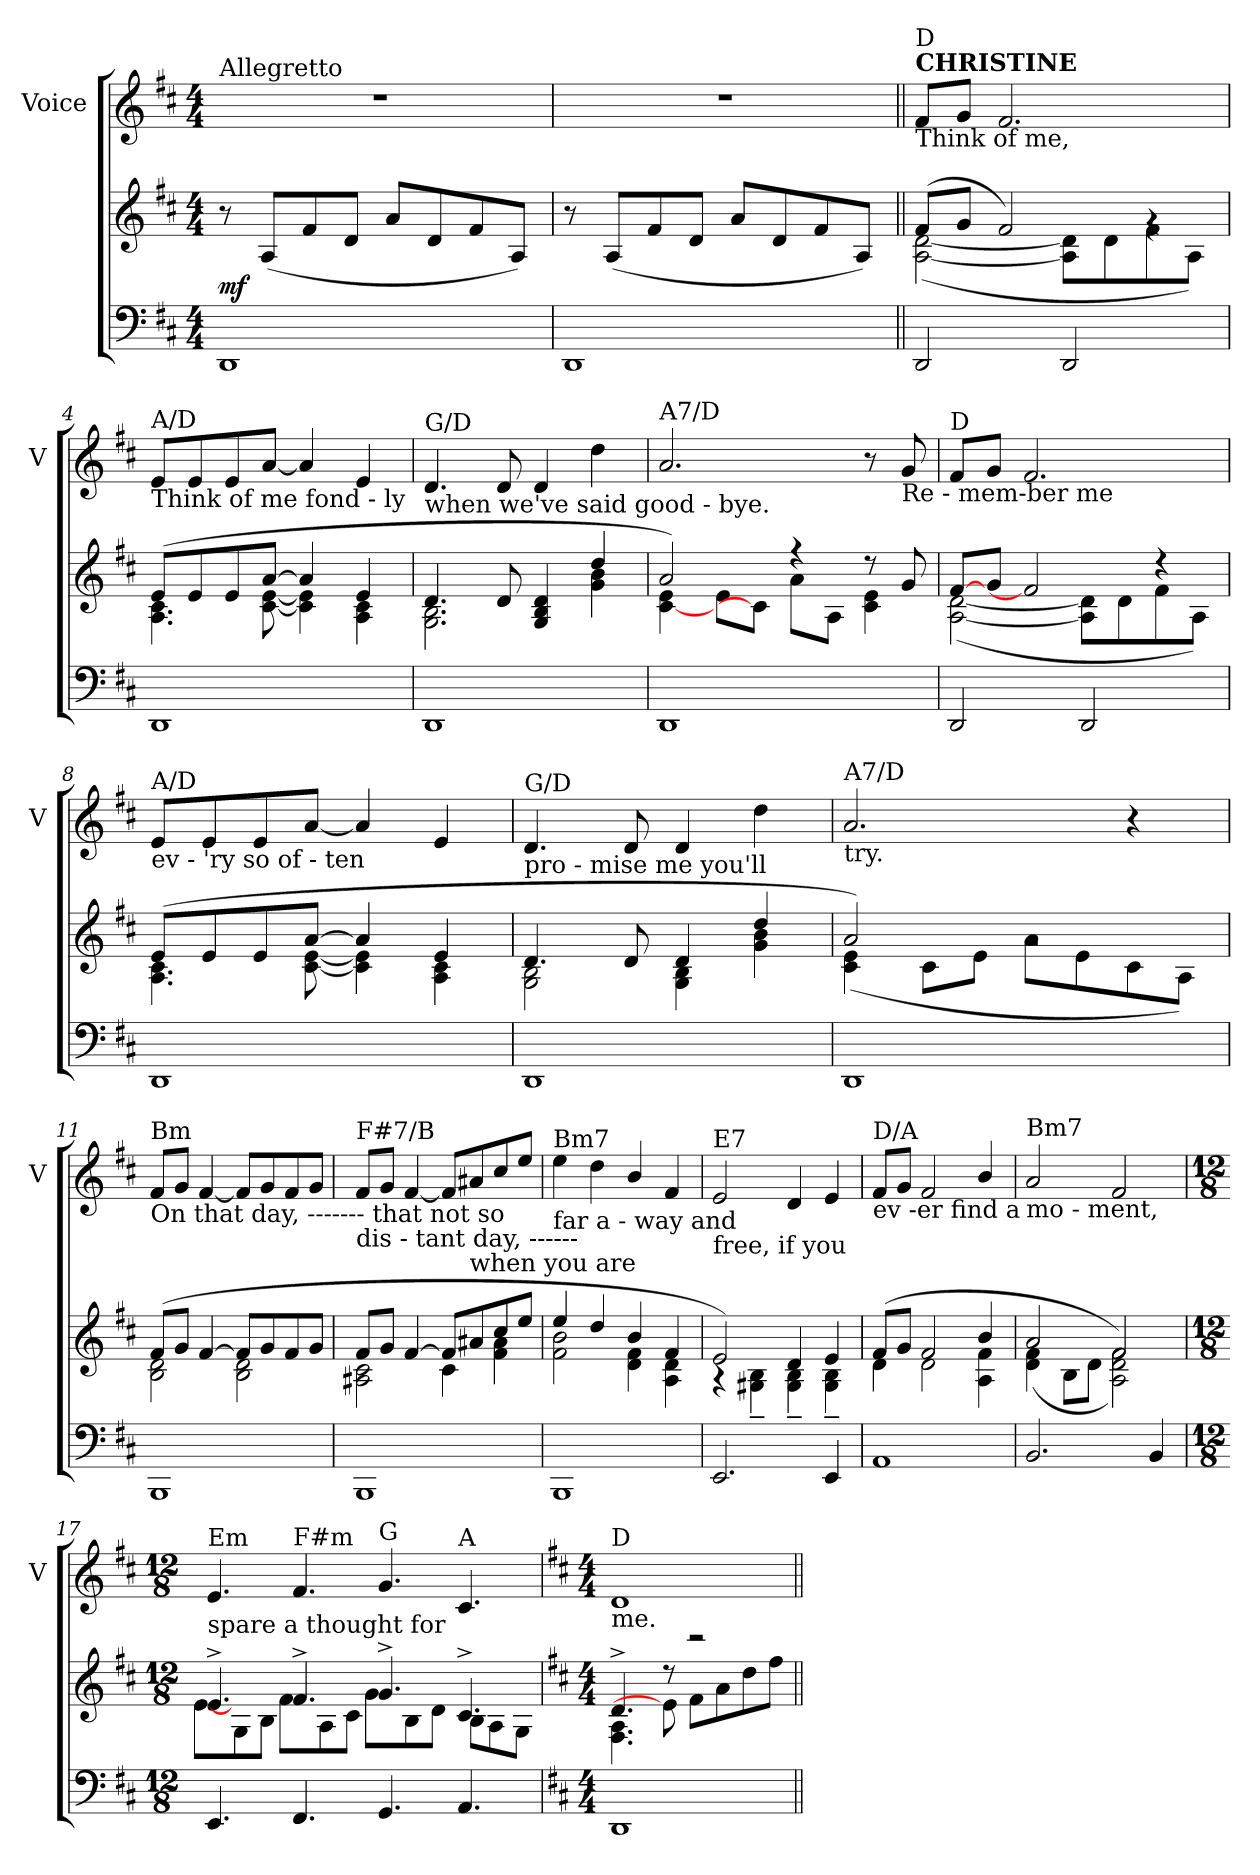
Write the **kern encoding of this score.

**kern	**kern	**dynam	**kern
*part2	*part2	*part2	*part1
*staff3	*staff2	*staff2/3	*staff1
*	*	*	*I"Voice
*	*	*	*I'V
*clefF4	*clefG2	*	*clefG2
*k[f#c#]	*k[f#c#]	*	*k[f#c#]
*M4/4	*M4/4	*	*M4/4
=1	=1	=1	=1
!	!	!	!LO:TX:a:t=Allegretto
!	!	!LO:DY:a=2	!
1DD	8r	mf	1r
.	(>8A/L	.	.
.	8f#/	.	.
.	8d/J	.	.
.	8a/L	.	.
.	8d/	.	.
.	8f#/	.	.
.	8A/J)	.	.
=2	=2	=2	=2
1DD	8r	.	1r
.	(>8A/L	.	.
.	8f#/	.	.
.	8d/J	.	.
.	8a/L	.	.
.	8d/	.	.
.	8f#/	.	.
.	8A/J)	.	.
=3||	=3||	=3||	=3||
*	*^	*	*
!	!	!	!	!LO:TX:b:t=Think of me,
!	!	!	!	!LO:TX:a:B:t=CHRISTINE
!	!	!	!	!LO:TX:a:t=D
2DD/	(>8f#/L	(<[2A\ [2d\	.	8f#/L
.	8g/J	.	.	8g/J
.	2f#/)	.	.	2.f#/
2DD/	.	8A]\ 8d]\L	.	.
.	.	8d\	.	.
.	4rg	8f#\	.	.
.	.	8A\J)	.	.
!!LO:LB:g=z
=4	=4	=4	=4	=4
!	!	!	!	!LO:TX:b:t=Think of  me  fond -      ly
!	!	!	!	!LO:TX:a:t=A/D
1DD	(>8e/L	4.A\ 4.c#\	.	8e/L
.	8e/	.	.	8e/
.	8e/	.	.	8e/
.	[8a/J	[8c#\ [8e\	.	[8a/J
.	4a/]	4c#]\ 4e]\	.	4a/]
.	4e/	4A\ 4c#\	.	4e/
=5	=5	=5	=5	=5
!	!	!	!	!LO:TX:b:t=when we've said good -   bye.
!	!	!	!	!LO:TX:a:t=G/D
1DD	4.d/	2.G\ 2.B\	.	4.d/
.	8d/	.	.	8d/
.	4G/ 4B/ 4d/	.	.	4d/
.	4dd/	4g\ 4b\	.	4dd\
=6	=6	=6	=6	=6
!	!	!	!	!LO:TX:a:t=A7/D
1DD	2a/)	[4c#\ 4e\	.	2.a/
.	.	8e\L	.	.
.	.	8c#\J]	.	.
.	4r	8a\L	.	.
.	.	8A\J	.	.
.	8r	4c#\ 4e\	.	8r
!	!	!	!	!LO:TX:b:t=Re -  mem-ber me
.	8g/	.	.	8g/
=7	=7	=7	=7	=7
!	!	!	!	!LO:TX:a:t=D
2DD/	[8f#/L	(<[2A\ [2d\	.	8f#/L
.	8g/J	.	.	8g/J
.	2f#/]	.	.	2.f#/
2DD/	.	8A]\ 8d]\L	.	.
.	.	8d\	.	.
.	4r	8f#\	.	.
.	.	8A\J)	.	.
!!LO:LB:g=z
=8	=8	=8	=8	=8
!	!	!	!	!LO:TX:b:t=ev - 'ry     so    of     -            ten
!	!	!	!	!LO:TX:a:t=A/D
1DD	(>8e/L	4.A\ 4.c#\	.	8e/L
.	8e/	.	.	8e/
.	8e/	.	.	8e/
.	[8a/J	[8c#\ [8e\	.	[8a/J
.	4a/]	4c#]\ 4e]\	.	4a/]
.	4e/	4A\ 4c#\	.	4e/
=9	=9	=9	=9	=9
!	!	!	!	!LO:TX:b:t=pro  -       mise  me     you'll
!	!	!	!	!LO:TX:a:t=G/D
1DD	4.d/	2G\ 2B\	.	4.d/
.	8d/	.	.	8d/
.	4d/	4G\ 4B\	.	4d/
.	4dd/	4g\ 4b\	.	4dd\
=10	=10	=10	=10	=10
!	!	!	!	!LO:TX:b:t=try.
!	!	!	!	!LO:TX:a:t=A7/D
1DD	2a/)	(<4c#\ 4e\	.	2.a/
.	.	8c#\L	.	.
.	.	8e\J	.	.
.	2rg	8a\L	.	.
.	.	8e\	.	.
.	.	8c#\	.	4r
.	.	8A\J)	.	.
!!LO:PB:g=z
=11	=11	=11	=11	=11
!	!	!	!	!LO:TX:b:t=On that   day, -------     that not  so
!	!	!	!	!LO:TX:a:t=Bm
1BBB	(>8f#/L	2B\ 2d\	.	8f#/L
.	8g/J	.	.	8g/J
.	[4f#/	.	.	[4f#/
.	8f#/L]	2B\ 2d\	.	8f#/L]
.	8g/	.	.	8g/
.	8f#/	.	.	8f#/
.	8g/J	.	.	8g/J
=12	=12	=12	=12	=12
!	!	!	!	!LO:TX:b:t=dis - tant day, ------
!	!	!	!	!LO:TX:a:t=F#7/B
1BBB	8f#/L	2A#X\ 2c#\	.	8f#/L
.	8g/J	.	.	8g/J
.	[4f#/	.	.	[4f#/
.	8f#/L]	4c#\	.	8f#/L]
!	!	!	!	!LO:TX:b:t=when you are
.	8a#X/	.	.	8a#X/
.	8cc#/	4f#\ 4a#\	.	8cc#/
.	8ee/J	.	.	8ee/J
=13	=13	=13	=13	=13
!	!	!	!	!LO:TX:b:t=far         a  -        way     and
!	!	!	!	!LO:TX:a:t=Bm7
1BBB	4ee/	2f#\ 2b\	.	4ee\
.	4dd/	.	.	4dd\
.	4b/	4d\ 4f#\	.	4b/
.	4f#/	4A\ 4d\	.	4f#/
=14	=14	=14	=14	=14
!	!	!	!	!LO:TX:b:t=free,           if     you
!	!	!	!	!LO:TX:a:t=E7
2.EE/	2e/)	4rA	.	2e/
.	.	4G#X~\ 4B~\	.	.
.	4d/	4G#~\ 4B~\	.	4d/
4EE/	4e/	4G#~\ 4B~\	.	4e/
=15	=15	=15	=15	=15
!	!	!	!	!LO:TX:b:t=ev -er find      a
!	!	!	!	!LO:TX:a:t=D/A
1AA	(>8f#/L	4d\	.	8f#/L
.	8g/J	.	.	8g/J
.	2f#/	2d\	.	2f#/
.	4b/	4A\ 4f#\	.	4b/
=16	=16	=16	=16	=16
!	!	!	!	!LO:TX:b:t=mo    -    ment,
!	!	!	!	!LO:TX:a:t=Bm7
2.BB/	2a/	(<4d\ 4f#\	.	2a/
.	.	8B\L	.	.
.	.	8d\J	.	.
.	2f#/)	2A\ 2d\ 2f#\)	.	2f#/
4BB/	.	.	.	.
=17	=17	=17	=17	=17
*M12/8	*M12/8	*	*	*M12/8
!	!	!	!	!LO:TX:b:t=spare          a     thought        for
!	!	!	!	!LO:TX:a:t=Em
4.EE/	4.e^/	[8e\L	.	4.e/
.	.	8G\	.	.
.	.	8B\J	.	.
!	!	!	!	!LO:TX:a:t=F#m
4.FF#/	4.f#^/	8f#\L	.	4.f#/
.	.	8A\	.	.
.	.	8c#\J	.	.
!	!	!	!	!LO:TX:a:t=G
4.GG/	4.g^/	8g\L	.	4.g/
.	.	8B\	.	.
.	.	8d\J	.	.
!	!	!	!	!LO:TX:a:t=A
4.AA/	4.c#^/	8B\L	.	4.c#/
.	.	8A\	.	.
.	.	8G\J	.	.
!!LO:LB:g=z
=18	=18	=18	=18	=18
*k[f#c#]	*k[f#c#]	*	*	*k[f#c#]
*M4/4	*M4/4	*	*	*M4/4
!	!	!	!	!LO:TX:b:t=me.
!	!	!	!	!LO:TX:a:t=D
1DD	4.d^/	4.F#\ 4.A\	.	1d
.	8r	8e\]	.	.
.	2r	8f#\L	.	.
.	.	8a\	.	.
.	.	8dd\	.	.
.	.	8ff#\J	.	.
*	*v	*v	*	*
=||	=||	=||	=||
*-	*-	*-	*-
